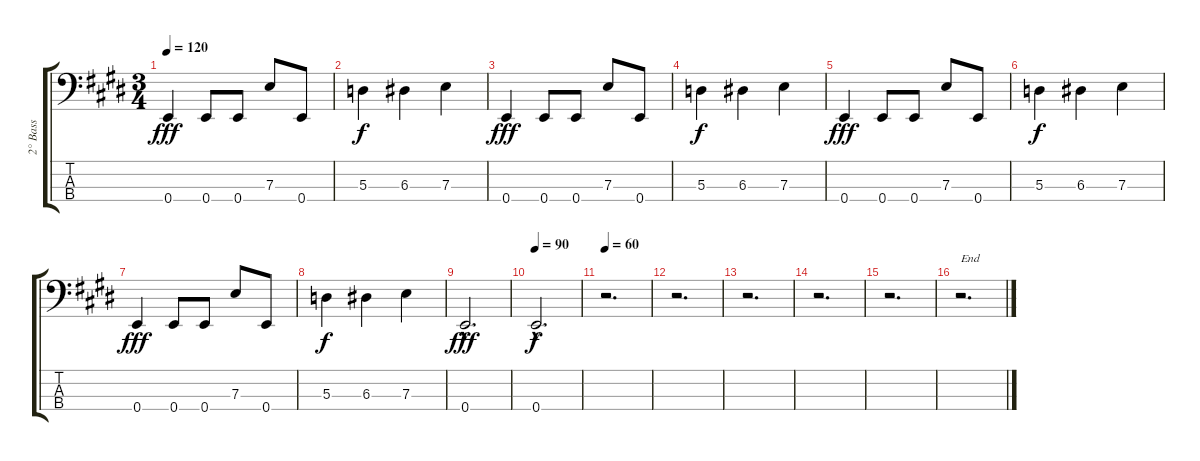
\track ("2° Bass " "2° Bass ") {instrument electricbasspick}
\staff {score tabs}
\tuning (G2 D2 A1 E1) {hide}
\ts (3 4)
\tempo 120
\clef f4
\ks e
0.4.4{dy fff} 0.4.8 0.4.8 7.3.8 0.4.8 |
5.3.4{dy f} 6.3.4 7.3.4 |
0.4.4{dy fff} 0.4.8 0.4.8 7.3.8 0.4.8 |
5.3.4{dy f} 6.3.4 7.3.4 |
0.4.4{dy fff} 0.4.8 0.4.8 7.3.8 0.4.8 |
5.3.4{dy f} 6.3.4 7.3.4 |
0.4.4{dy fff} 0.4.8 0.4.8 7.3.8 0.4.8 |
5.3.4{dy f} 6.3.4 7.3.4 |
0.4{hac}.2{d dy fff} |
\tempo 90
0.4{hac}.2{d dy f} |
\tempo 60
r.2{d} |
r.2{d} |
r.2{d} |
r.2{d} |
r.2{d} |
r.2{d txt "End"}
